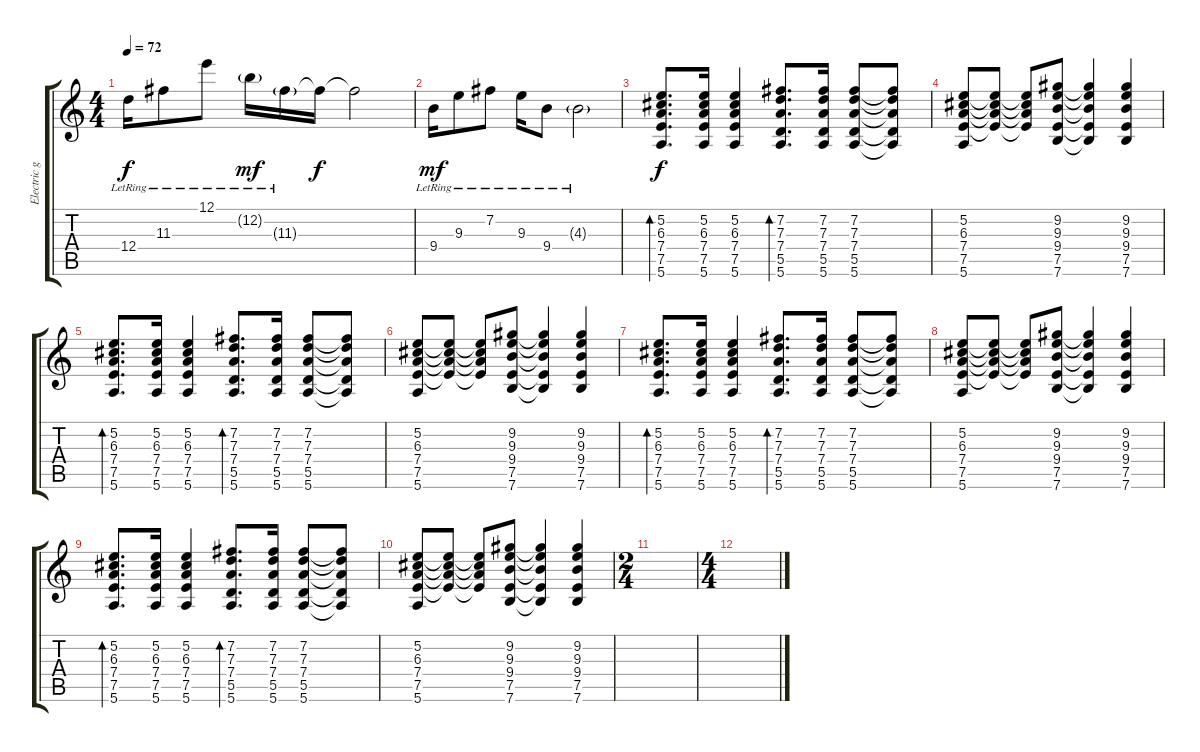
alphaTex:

\track ("Electric guitar" "Electric g") {instrument electricguitarclean}
\staff {score tabs}
\tuning (E4 B3 G3 D3 A2 E2) {hide}
\ts (4 4)
\tempo 72
\clef g2
\ks c
12.4{lr}.16{dy f} 11.3{lr}.8 12.1{lr}.8 12.2{g lr}.16{dy mf} 11.3{g lr}.16 11.3{t}.16{dy f} 11.3{t}.2 |
9.4{lr}.16{dy mf} 9.3{lr}.8 7.2{lr}.8 9.3{lr}.16 9.4{lr}.8 4.3{g lr}.2 |
(5.2 6.3 7.4 7.5 5.6).8{d bd 60 dy f instrument overdrivenguitar} (5.2 6.3 7.4 7.5 5.6).16 (5.2 6.3 7.4 7.5 5.6).4 (7.2 7.3 7.4 5.5 5.6).8{d bd 60} (7.2 7.3 7.4 5.5 5.6).16 (7.2 7.3 7.4 5.5 5.6).8 (7.2{t} 7.3{t} 7.4{t} 5.5{t} 5.6{t}).8 |
(5.2 6.3 7.4 7.5 5.6).8 (5.2{t} 6.3{t} 7.4{t} 7.5{t}).8 (5.2{t} 6.3{t} 7.4{t} 7.5{t}).8 (9.2 9.3 9.4 7.5 7.6).8 (9.2{t} 9.3{t} 9.4{t} 7.5{t} 7.6{t}).4 (9.2 9.3 9.4 7.5 7.6).4 |
(5.2 6.3 7.4 7.5 5.6).8{d bd 60} (5.2 6.3 7.4 7.5 5.6).16 (5.2 6.3 7.4 7.5 5.6).4 (7.2 7.3 7.4 5.5 5.6).8{d bd 60} (7.2 7.3 7.4 5.5 5.6).16 (7.2 7.3 7.4 5.5 5.6).8 (7.2{t} 7.3{t} 7.4{t} 5.5{t} 5.6{t}).8 |
(5.2 6.3 7.4 7.5 5.6).8 (5.2{t} 6.3{t} 7.4{t} 7.5{t}).8 (5.2{t} 6.3{t} 7.4{t} 7.5{t}).8 (9.2 9.3 9.4 7.5 7.6).8 (9.2{t} 9.3{t} 9.4{t} 7.5{t} 7.6{t}).4 (9.2 9.3 9.4 7.5 7.6).4 |
(5.2 6.3 7.4 7.5 5.6).8{d bd 60} (5.2 6.3 7.4 7.5 5.6).16 (5.2 6.3 7.4 7.5 5.6).4 (7.2 7.3 7.4 5.5 5.6).8{d bd 60} (7.2 7.3 7.4 5.5 5.6).16 (7.2 7.3 7.4 5.5 5.6).8 (7.2{t} 7.3{t} 7.4{t} 5.5{t} 5.6{t}).8 |
(5.2 6.3 7.4 7.5 5.6).8 (5.2{t} 6.3{t} 7.4{t} 7.5{t}).8 (5.2{t} 6.3{t} 7.4{t} 7.5{t}).8 (9.2 9.3 9.4 7.5 7.6).8 (9.2{t} 9.3{t} 9.4{t} 7.5{t} 7.6{t}).4 (9.2 9.3 9.4 7.5 7.6).4 |
(5.2 6.3 7.4 7.5 5.6).8{d bd 60} (5.2 6.3 7.4 7.5 5.6).16 (5.2 6.3 7.4 7.5 5.6).4 (7.2 7.3 7.4 5.5 5.6).8{d bd 60} (7.2 7.3 7.4 5.5 5.6).16 (7.2 7.3 7.4 5.5 5.6).8 (7.2{t} 7.3{t} 7.4{t} 5.5{t} 5.6{t}).8 |
(5.2 6.3 7.4 7.5 5.6).8 (5.2{t} 6.3{t} 7.4{t} 7.5{t}).8 (5.2{t} 6.3{t} 7.4{t} 7.5{t}).8 (9.2 9.3 9.4 7.5 7.6).8 (9.2{t} 9.3{t} 9.4{t} 7.5{t} 7.6{t}).4 (9.2 9.3 9.4 7.5 7.6).4 |
\ts (2 4)
|
\ts (4 4)
